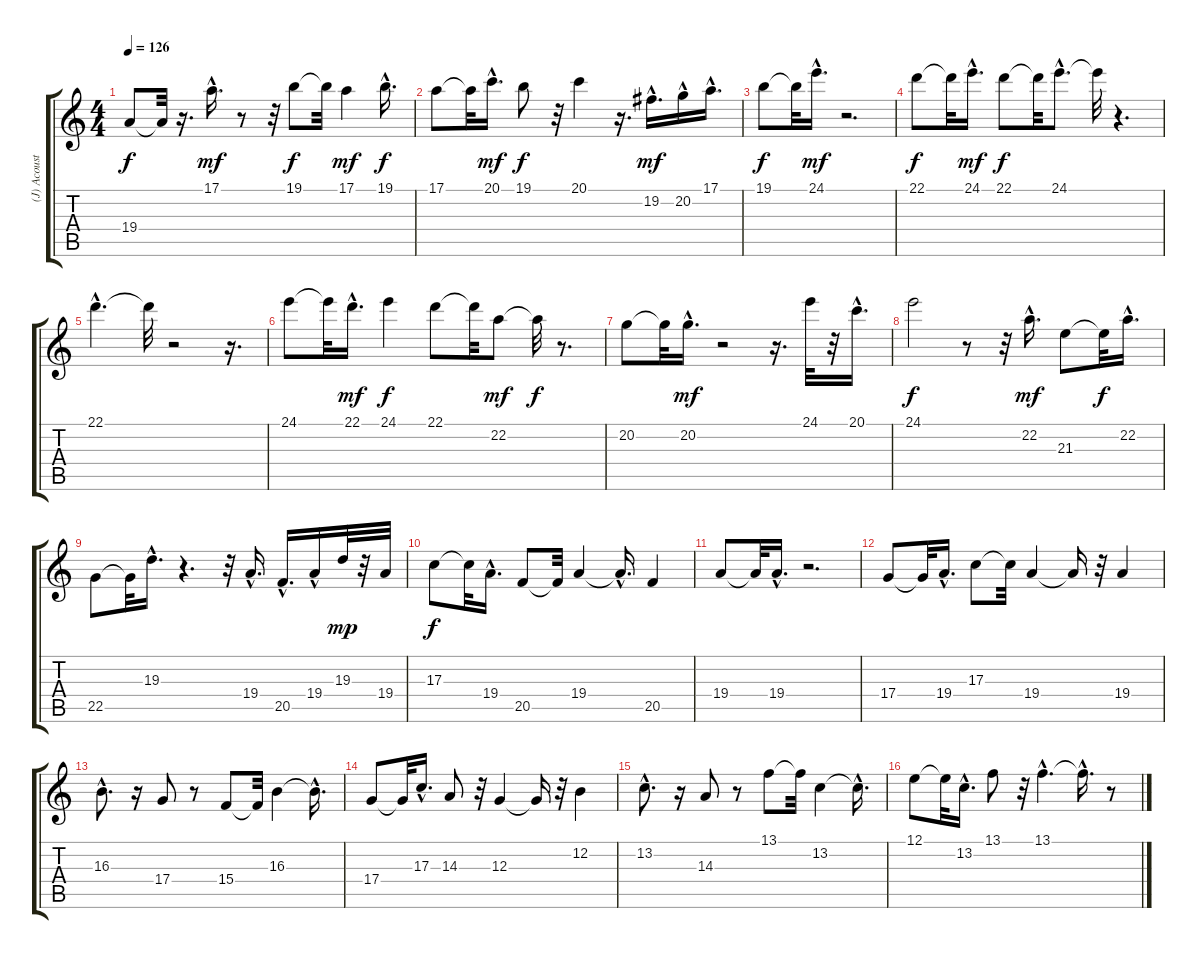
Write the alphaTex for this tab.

\track ("(J) Acoustic Piano" "(J) Acoust") {instrument acousticgrandpiano}
\staff {score tabs}
\tuning (E4 B3 G3 D3 A2 E2) {hide}
\ts (4 4)
\tempo 126
\clef g2
\ks c
19.4.8{dy f} 19.4{t}.32 r.16{d} 17.1{hac}.16{d dy mf} r.8 r.32 19.1.8{dy f} 19.1{t}.32 17.1.4{dy mf} 19.1{hac}.16{d dy f} |
17.1.8 17.1{t}.32 20.1{hac}.16{d dy mf} 19.1.8{dy f} r.32 20.1.4 r.16{d} 19.2{hac}.16{d dy mf} 20.2{hac}.16 17.1{hac}.16{d} |
19.1.8{dy f} 19.1{t}.32 24.1{hac}.16{d dy mf} r.2{d} |
22.1.8{dy f} 22.1{t}.32 24.1{hac}.16{d dy mf} 22.1.8{dy f} 22.1{t}.32 24.1{hac}.8{d} 24.1{t}.32 r.4{d} |
22.1{hac}.4{d} 22.1{t}.32 r.2 r.16{d} |
24.1.8 24.1{t}.32 22.1{hac}.16{d dy mf} 24.1.4{dy f} 22.1.8 22.1{t}.32 22.2.8{dy mf} 22.2{t}.32{dy f} r.8{d} |
20.2.8 20.2{t}.32 20.2{hac}.16{d dy mf} r.2 r.16{d} 24.1.32 r.32 20.1{hac}.16{d} |
24.1.2{dy f} r.8 r.32 22.2{hac}.16{d dy mf} 21.3.8 21.3{t}.32{dy f} 22.2{hac}.16{d} |
22.5.8 22.5{t}.32 19.3{hac}.16{d} r.4{d} r.32 19.4{hac}.16{d} 20.5{hac}.16{d} 19.4{hac}.16 19.3.32{dy mp} r.32 19.4.32 |
17.3.8{dy f} 17.3{t}.32 19.4{hac}.16{d} 20.5.8 20.5{t}.32 19.4.4 19.4{hac t}.16{d} 20.5.4 |
19.4.8 19.4{t}.32 19.4{hac}.16{d} r.2{d} |
17.4.8 17.4{t}.32 19.4{hac}.16{d} 17.3.8 17.3{t}.32 19.4.4 19.4{t}.16 r.32 19.4.4 |
16.3{hac}.8{d} r.16 17.4.8 r.8 15.4.8 15.4{t}.32 16.3.4 16.3{hac t}.16{d} |
17.4.8 17.4{t}.32 17.3{hac}.16{d} 14.3.8 r.32 12.3.4 12.3{t}.16 r.32 12.2.4 |
13.2{hac}.8{d} r.16 14.3.8 r.8 13.1.8 13.1{t}.32 13.2.4 13.2{hac t}.16{d} |
12.1.8 12.1{t}.32 13.2{hac}.16{d} 13.1.8 r.32 13.1{hac}.4{d} 13.1{hac t}.16{d} r.8
